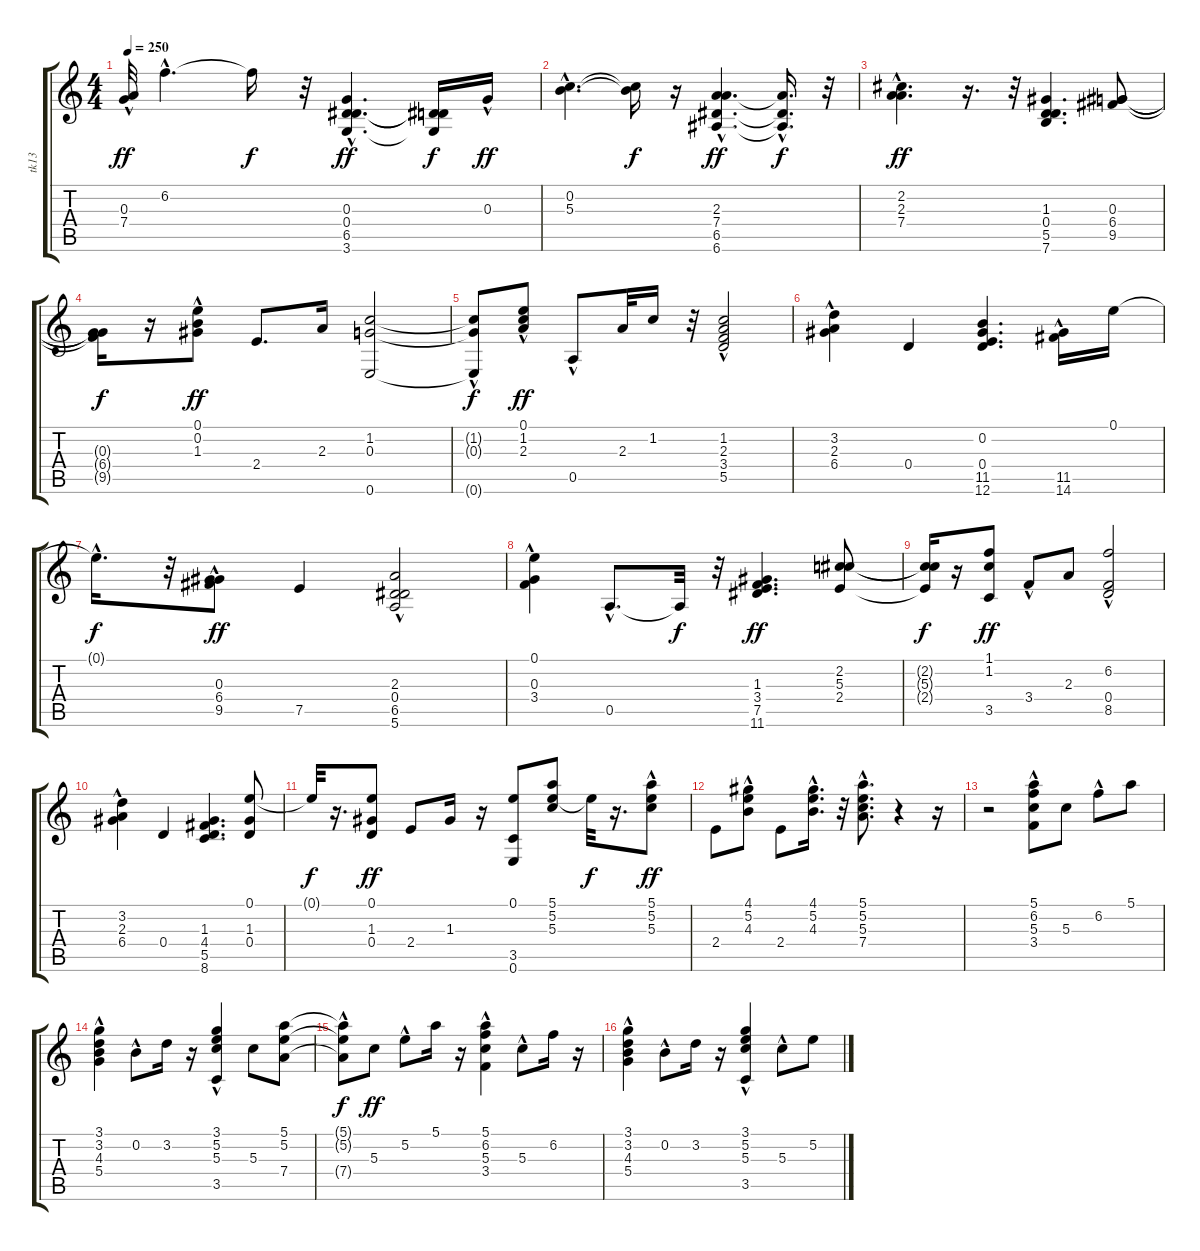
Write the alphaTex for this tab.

\track ("tk13" "tk13") {instrument acousticguitarsteel}
\staff {score tabs}
\tuning (E4 B3 G3 D3 A2 E2) {hide}
\ts (4 4)
\tempo 250
\clef g2
\ks c
(0.3{hac} 7.4{hac}).32{dy ff} 6.2{hac}.4{d} 6.2{t}.16{dy f} r.32 (0.3{hac} 0.4{hac} 6.5{hac} 3.6{hac}).4{d dy ff} (0.4{t} 6.5{t} 3.6{t}).16{dy f} 0.3{hac}.16{dy ff} |
(0.2{hac} 5.3{hac}).4{d} (0.2{t} 5.3{t}).16{dy f} r.16 (2.3{hac} 7.4{hac} 6.5{hac} 6.6{hac}).4{d dy ff} (7.4{t} 6.5{t} 6.6{hac t}).16{d dy f} r.32 |
(2.2 2.3{hac} 7.4{hac}).4{d dy ff} r.16{d} r.32 (1.3 0.4 5.5 7.6).4{d} (0.3 6.4 9.5).8 |
(0.3{t} 6.4{t} 9.5{t}).16{dy f} r.16 (0.1 0.2{hac} 1.3{hac}).8{dy ff} 2.4.8{d} 2.3.16 (1.2 0.3 0.6).2 |
(1.2{hac t} 0.3{t} 0.6{hac t}).8{dy f} (0.1{hac} 1.2{hac} 2.3{hac}).8{dy ff} 0.5{hac}.8 2.3.32 1.2.16 r.32 (1.2{hac} 2.3{hac} 3.4 5.5).2 |
(3.2{hac} 2.3{hac} 6.4{hac}).4 0.4.4 (0.2 0.4 11.5 12.6).4{d} (11.5{hac} 14.6{hac}).16 0.1.16 |
0.1{hac t}.16{d dy f} r.32 (0.3 6.4 9.5{hac}).8{dy ff} 7.5.4 (2.3{hac} 0.4{hac} 6.5{hac} 5.6).2 |
(0.1{hac} 0.3{hac} 3.4{hac}).4 0.5{hac}.8{d} 0.5{t}.32{dy f} r.32 (1.3 3.4 7.5 11.6).4{d dy ff} (2.2 5.3 2.4).8 |
(2.2{t} 5.3{t} 2.4{t}).16{dy f} r.16 (1.1 1.2 3.5).8{dy ff} 3.4{hac}.8 2.3.8 (6.2{hac} 0.4 8.5{hac}).2 |
(3.2{hac} 2.3{hac} 6.4{hac}).4 0.4.4 (1.3 4.4 5.5 8.6).4{d} (0.1 1.3 0.4).8 |
0.1{t}.32{dy f} r.16{d} (0.1 1.3 0.4).8{dy ff} 2.4.8 1.3.16 r.16 (0.1 3.5 0.6).8 (5.1 5.2 5.3).8 5.2{t}.32{dy f} r.16{d} (5.1{hac} 5.2{hac} 5.3).8{dy ff} |
2.4.8 (4.1{hac} 5.2 4.3).8 2.4.8 (4.1{hac} 5.2{hac} 4.3).16{d} r.32 (5.1 5.2{hac} 5.3 7.4{hac}).8{d} r.4 r.16 |
r.2 (5.1 6.2 5.3{hac} 3.4).8 5.3.8 6.2{hac}.8 5.1.8 |
(3.1{hac} 3.2 4.3 5.4).4 0.2{hac}.8 3.2.16 r.16 (3.1{hac} 5.2{hac} 5.3 3.5{hac}).4 5.3.8 (5.1 5.2 7.4).8 |
(5.1{t} 5.2{t} 7.4{hac t}).8{dy f} 5.3.8{dy ff} 5.2{hac}.8 5.1.16 r.16 (5.1{hac} 6.2 5.3 3.4).4 5.3{hac}.8 6.2.16 r.16 |
(3.1{hac} 3.2 4.3{hac} 5.4).4 0.2{hac}.8 3.2.16 r.16 (3.1{hac} 5.2 5.3 3.5).4 5.3{hac}.8 5.2.8
